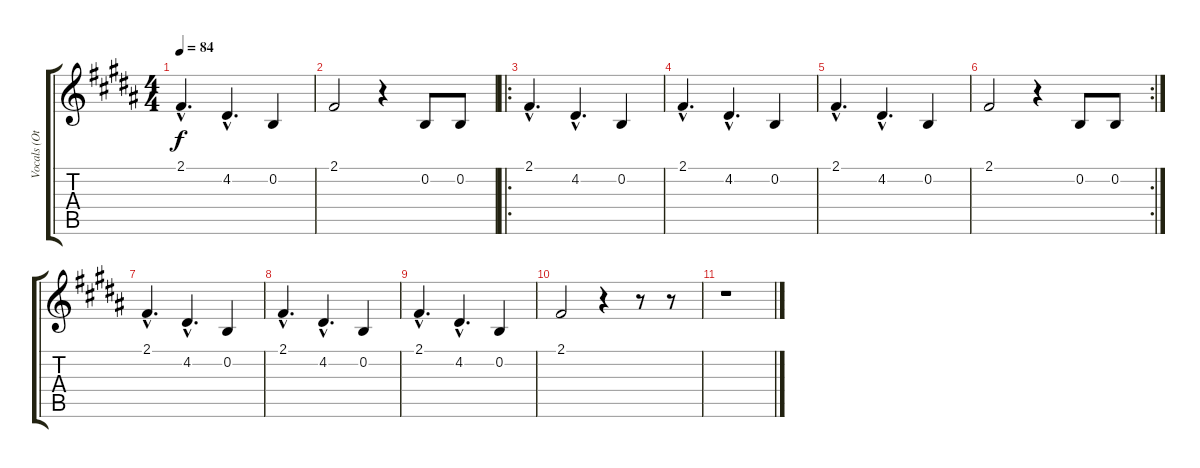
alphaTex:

\track ("Vocals (Other)" "Vocals (Ot") {instrument sopranosax}
\staff {score tabs}
\tuning (E4 B3 G3 D3 A2 E2) {hide}
\ts (4 4)
\tempo 84
\clef g2
\ks b
2.1{hac}.4{d dy f} 4.2{hac}.4{d} 0.2.4 |
2.1.2 r.4 0.2.8 0.2.8 |
\ro
2.1{hac}.4{d} 4.2{hac}.4{d} 0.2.4 |
2.1{hac}.4{d} 4.2{hac}.4{d} 0.2.4 |
2.1{hac}.4{d} 4.2{hac}.4{d} 0.2.4 |
\rc 2
2.1.2 r.4 0.2.8 0.2.8 |
2.1{hac}.4{d} 4.2{hac}.4{d} 0.2.4 |
2.1{hac}.4{d} 4.2{hac}.4{d} 0.2.4 |
2.1{hac}.4{d} 4.2{hac}.4{d} 0.2.4 |
2.1.2 r.4 r.8 r.8 |
r.1
